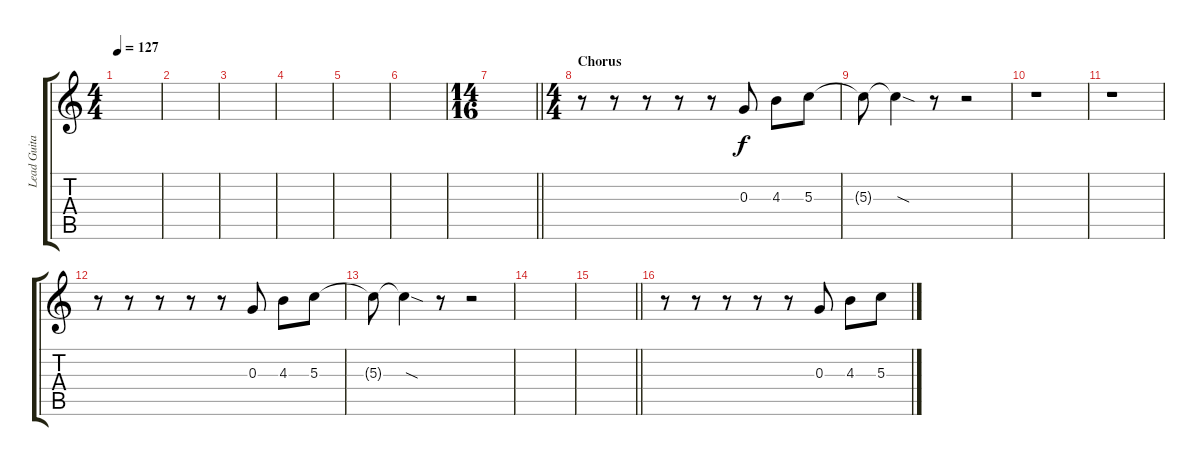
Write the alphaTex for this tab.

\track ("Lead Guitar" "Lead Guita") {instrument distortionguitar}
\staff {score tabs}
\tuning (E4 B3 G3 D3 A2 E2) {hide}
\ts (4 4)
\tempo 127
\clef g2
\ks c
|
|
|
|
|
|
\ts (14 16)
\barLineRight lightlight
|
\ts (4 4)
\section ("" "Chorus")
r.8{volume 11} r.8 r.8 r.8 r.8 0.3.8 4.3.8 5.3.8 |
5.3{t}.8 5.3{sod t}.4 r.8 r.2 |
r.1 |
r.1 |
r.8{volume 11} r.8 r.8 r.8 r.8 0.3.8 4.3.8 5.3.8 |
5.3{t}.8 5.3{sod t}.4 r.8 r.2 |
|
\barLineRight lightlight
|
r.8{volume 11} r.8 r.8 r.8 r.8 0.3.8 4.3.8 5.3.8
